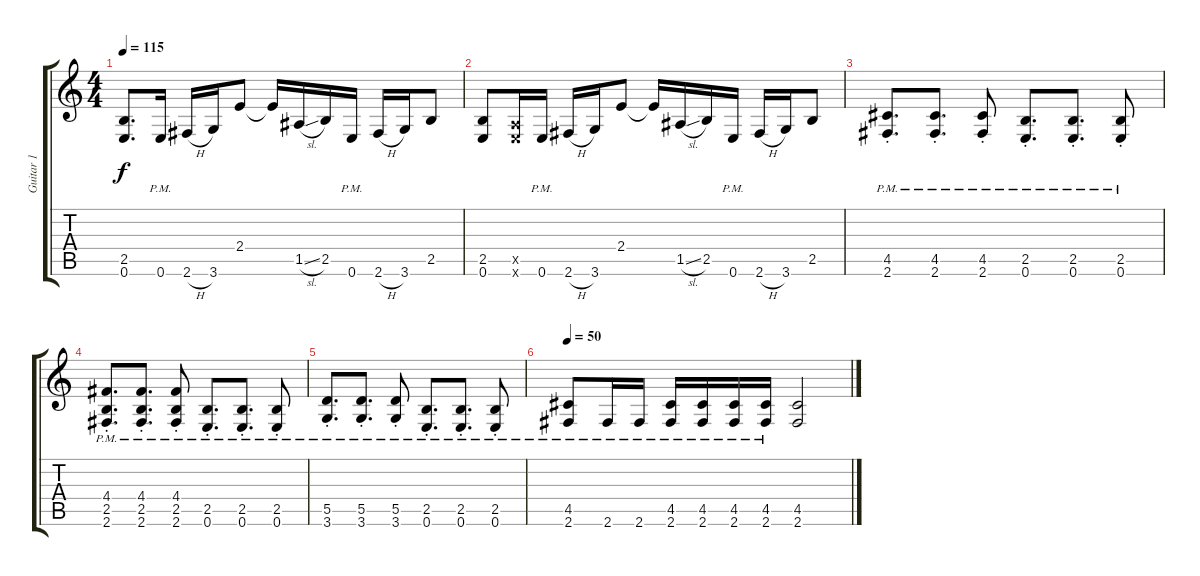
\track ("Guitar 1" "Guitar 1") {instrument overdrivenguitar}
\staff {score tabs}
\tuning (E4 B3 G3 D3 A2 E2) {hide}
\ts (4 4)
\tempo 115
\clef g2
\ks c
(2.5 0.6).8{d dy f} 0.6{pm}.16 2.6{h}.16 3.6.16 2.4.8 2.4{t}.16 1.5{sl}.16 2.5.16 0.6{pm}.16 2.6{h}.16 3.6.16 2.5.8 |
(2.5 0.6).8 (0.5{x} 0.6{x}).16 0.6{pm}.16 2.6{h}.16 3.6.16 2.4.8 2.4{t}.16 1.5{sl}.16 2.5.16 0.6{pm}.16 2.6{h}.16 3.6.16 2.5.8 |
(4.5{pm st} 2.6{pm st}).8{d} (4.5{pm st} 2.6{pm st}).8{d} (4.5{pm st} 2.6{pm st}).8 (2.5{pm st} 0.6{pm st}).8{d} (2.5{pm st} 0.6{pm st}).8{d} (2.5{pm st} 0.6{pm st}).8 |
(4.4{pm st} 2.5{pm st} 2.6{pm st}).8{d} (4.4{pm st} 2.5{pm st} 2.6{pm st}).8{d} (4.4{pm st} 2.5{pm st} 2.6{pm st}).8 (2.5{pm st} 0.6{pm st}).8{d} (2.5{pm st} 0.6{pm st}).8{d} (2.5{pm st} 0.6{pm st}).8 |
(5.5{pm st} 3.6{pm st}).8{d} (5.5{pm st} 3.6{pm st}).8{d} (5.5{pm st} 3.6{pm st}).8 (2.5{pm st} 0.6{pm st}).8{d} (2.5{pm st} 0.6{pm st}).8{d} (2.5{pm st} 0.6{pm st}).8 |
\tempo 50
(4.5{pm} 2.6{pm}).8 2.6{pm}.16 2.6{pm}.16 (4.5{pm} 2.6{pm}).16 (4.5{pm} 2.6{pm}).16 (4.5{pm} 2.6{pm}).16 (4.5{pm} 2.6{pm}).16 (4.5 2.6).2
